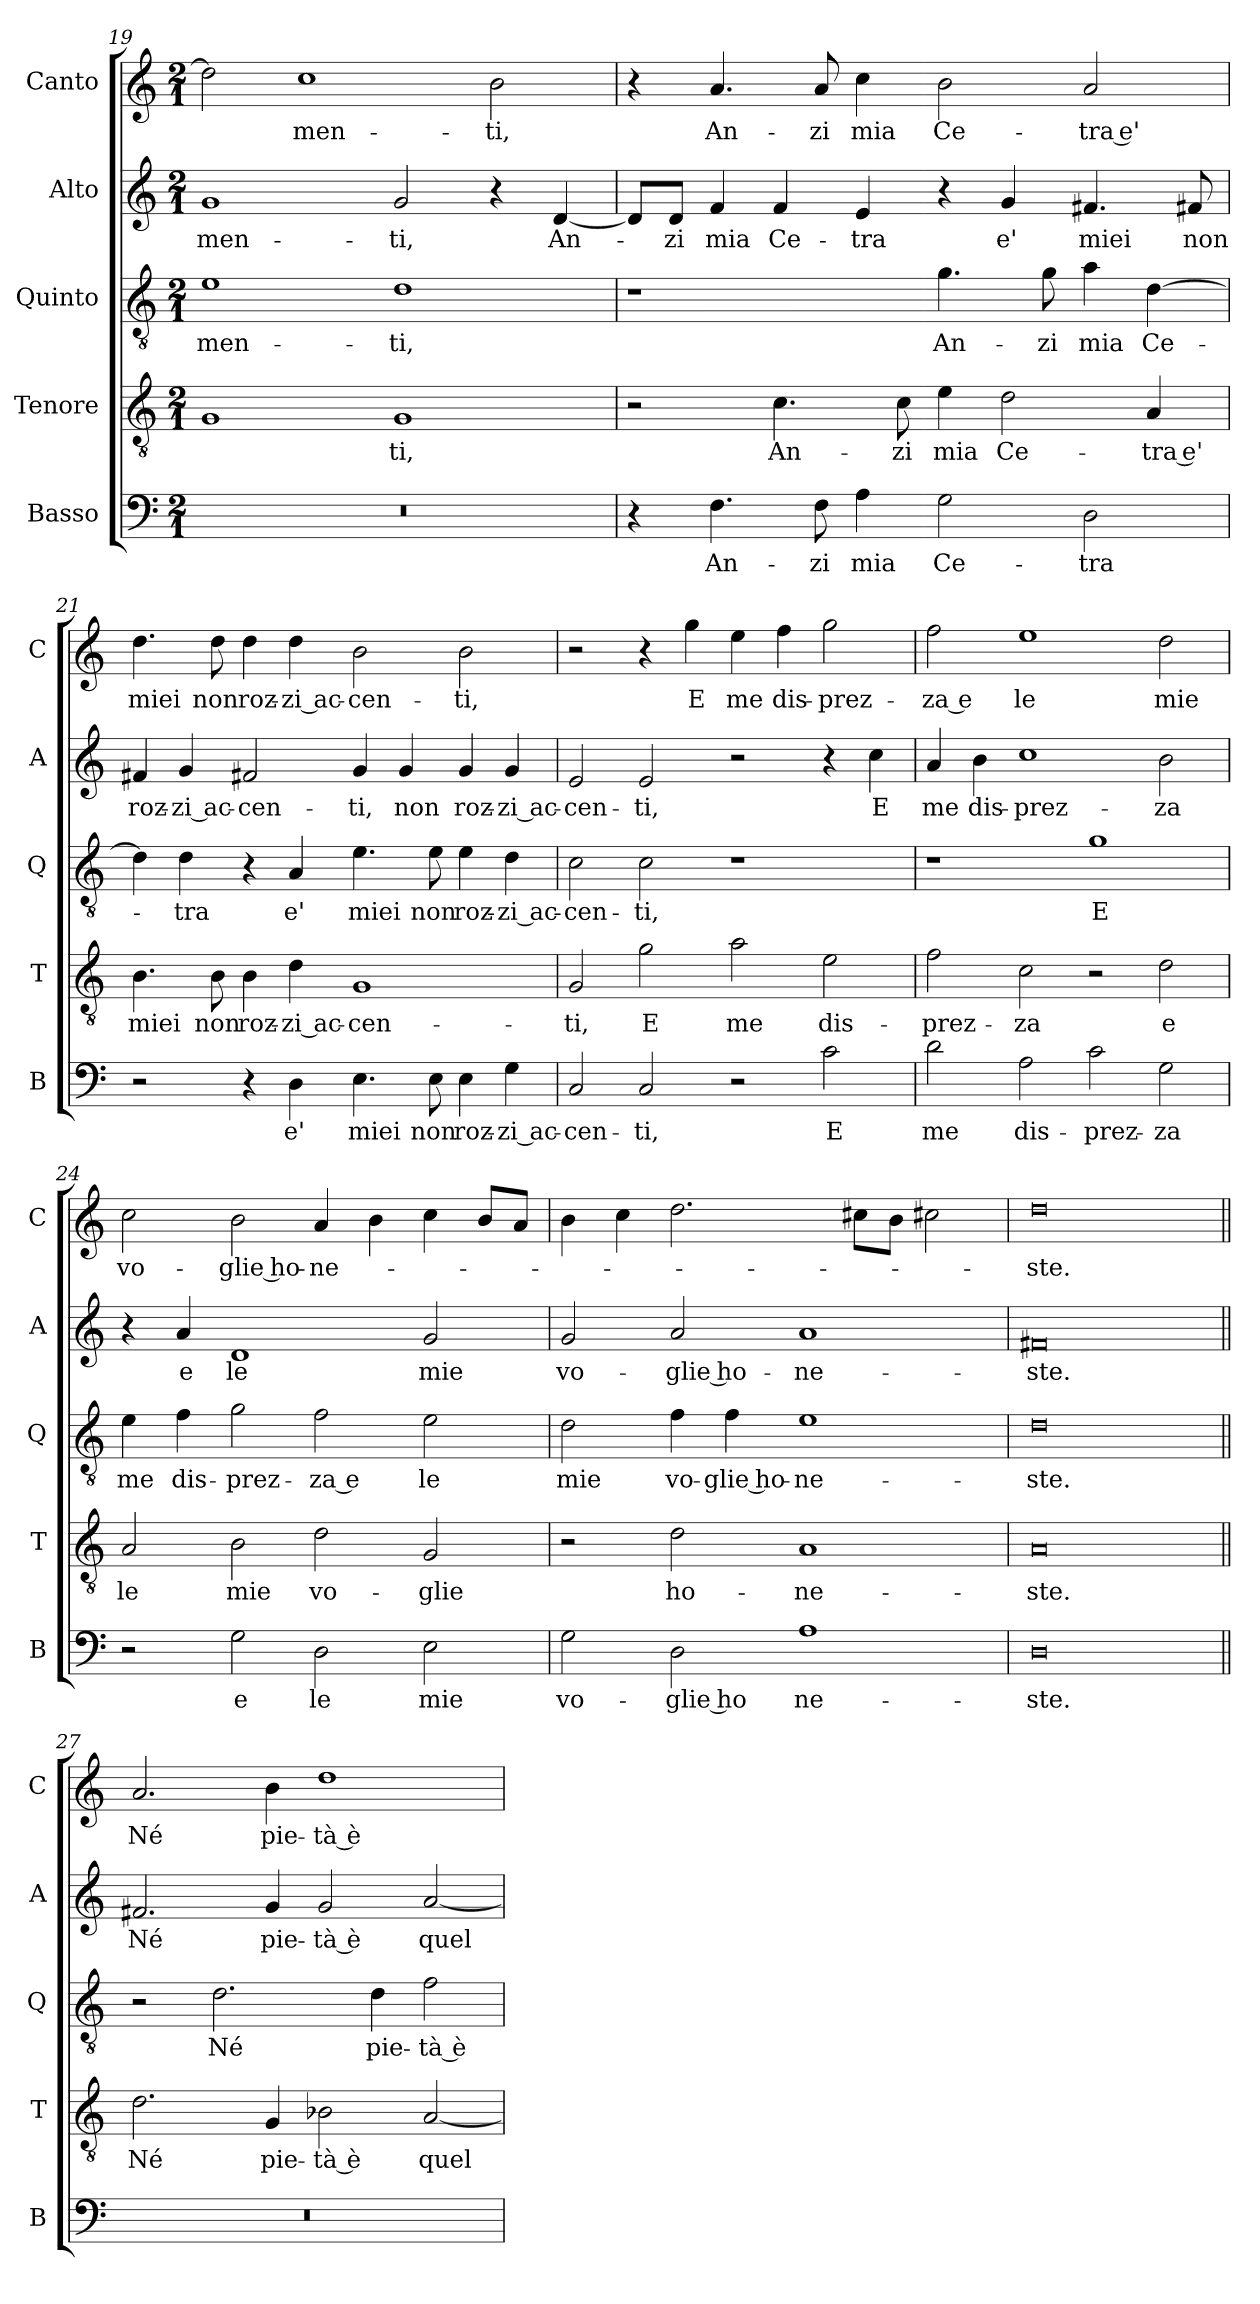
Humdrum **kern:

**kern	**text	**kern	**text	**kern	**text	**kern	**text	**kern	**text
*part5	*part5	*part4	*part4	*part3	*part3	*part2	*part2	*part1	*part1
*staff5	*staff5	*staff4	*staff4	*staff3	*staff3	*staff2	*staff2	*staff1	*staff1
*I"Basso	*	*I"Tenore	*	*I"Quinto	*	*I"Alto	*	*I"Canto	*
*I'B	*	*I'T	*	*I'Q	*	*I'A	*	*I'C	*
*clefF4	*	*clefGv2	*	*clefGv2	*	*clefG2	*	*clefG2	*
*k[]	*	*k[]	*	*k[]	*	*k[]	*	*k[]	*
*M2/1	*	*M2/1	*	*M2/1	*	*M2/1	*	*M2/1	*
=19	=19	=19	=19	=19	=19	=19	=19	=19	=19
0r	.	1G	.	1e	-men-	1g	-men-	2dd]	.
.	.	.	.	.	.	.	.	1cc	-men-
.	.	1G	-ti,	1d	-ti,	2g	-ti,	.	.
.	.	.	.	.	.	4r	.	2b	-ti,
.	.	.	.	.	.	[4d	An-	.	.
=20	=20	=20	=20	=20	=20	=20	=20	=20	=20
4r	.	2r	.	1r	.	8d/L]	.	4r	.
.	.	.	.	.	.	8d/J	-zi	.	.
4.F	An-	.	.	.	.	4f	mia	4.a	An-
.	.	4.c	An-	.	.	4f	Ce-	.	.
8F	-zi	.	.	.	.	.	.	8a	-zi
4A	mia	.	.	.	.	4e	-tra	4cc	mia
.	.	8c	-zi	.	.	.	.	.	.
2G	Ce-	4e	mia	4.g	An-	4r	.	2b	Ce-
.	.	2d	Ce-	.	.	4g	e'	.	.
.	.	.	.	8g	-zi	.	.	.	.
2D	-tra	.	.	4a	mia	4.f#X	miei	2a	-tra e'
.	.	4A	-tra e'	[4d	Ce-	.	.	.	.
.	.	.	.	.	.	8f#X	non	.	.
=21	=21	=21	=21	=21	=21	=21	=21	=21	=21
2r	.	4.B	miei	4d]	.	4f#X	roz-	4.dd	miei
.	.	.	.	4d	-tra	4g	-zi ac-	.	.
.	.	8B	non	.	.	.	.	8dd	non
4r	.	4B	roz-	4r	.	2f#X	-cen-	4dd	roz-
4D	e'	4d	-zi ac-	4A	e'	.	.	4dd	-zi ac-
4.E	miei	1G	-cen-	4.e	miei	4g	-ti,	2b	-cen-
.	.	.	.	.	.	4g	non	.	.
8E	non	.	.	8e	non	.	.	.	.
4E	roz-	.	.	4e	roz-	4g	roz-	2b	-ti,
4G	-zi ac-	.	.	4d	-zi ac-	4g	-zi ac-	.	.
=22	=22	=22	=22	=22	=22	=22	=22	=22	=22
2C	-cen-	2G	-ti,	2c	-cen-	2e	-cen-	2r	.
2C	-ti,	2g	E	2c	-ti,	2e	-ti,	4r	.
.	.	.	.	.	.	.	.	4gg	E
2r	.	2a	me	1r	.	2r	.	4ee	me
.	.	.	.	.	.	.	.	4ff	dis-
2c	E	2e	dis-	.	.	4r	.	2gg	-prez-
.	.	.	.	.	.	4cc	E	.	.
=23	=23	=23	=23	=23	=23	=23	=23	=23	=23
2d	me	2f	-prez-	1r	.	4a	me	2ff	-za e
.	.	.	.	.	.	4b	dis-	.	.
2A	dis-	2c	-za	.	.	1cc	-prez-	1ee	le
2c	-prez-	2r	.	1g	E	.	.	.	.
2G	-za	2d	e	.	.	2b	-za	2dd	mie
=24	=24	=24	=24	=24	=24	=24	=24	=24	=24
2r	.	2A	le	4e	me	4r	.	2cc	vo-
.	.	.	.	4f	dis-	4a	e	.	.
2G	e	2B	mie	2g	-prez-	1d	le	2b	-glie ho-
2D	le	2d	vo-	2f	-za e	.	.	4a	-ne-
.	.	.	.	.	.	.	.	4b	.
2E	mie	2G	-glie	2e	le	2g	mie	4cc	.
.	.	.	.	.	.	.	.	8bL	.
.	.	.	.	.	.	.	.	8aJ	.
=25	=25	=25	=25	=25	=25	=25	=25	=25	=25
2G	vo-	2r	.	2d	mie	2g	vo-	4b	.
.	.	.	.	.	.	.	.	4cc	.
2D	-glie ho	2d	ho-	4f	vo-	2a	-glie ho-	2.dd	.
.	.	.	.	4f	-glie ho-	.	.	.	.
1A	ne-	1A	-ne-	1e	-ne-	1a	-ne-	.	.
.	.	.	.	.	.	.	.	8cc#XL	.
.	.	.	.	.	.	.	.	8bJ	.
.	.	.	.	.	.	.	.	2cc#X	.
=26	=26	=26	=26	=26	=26	=26	=26	=26	=26
0D	-ste.	0A	-ste.	0d	-ste.	0f#X	-ste.	0dd	-ste.
=27||	=27||	=27||	=27||	=27||	=27||	=27||	=27||	=27||	=27||
0r	.	2.d	Né	2r	.	2.f#X	Né	2.a	Né
.	.	.	.	2.d	Né	.	.	.	.
.	.	4G	pie-	.	.	4g	pie-	4b	pie-
.	.	2B-X	-tà è	.	.	2g	-tà è	1dd	-tà è
.	.	.	.	4d	pie-	.	.	.	.
.	.	[2A	quel-	2f	-tà è	[2a	quel-	.	.
=	=	=	=	=	=	=	=	=	=
*-	*-	*-	*-	*-	*-	*-	*-	*-	*-
